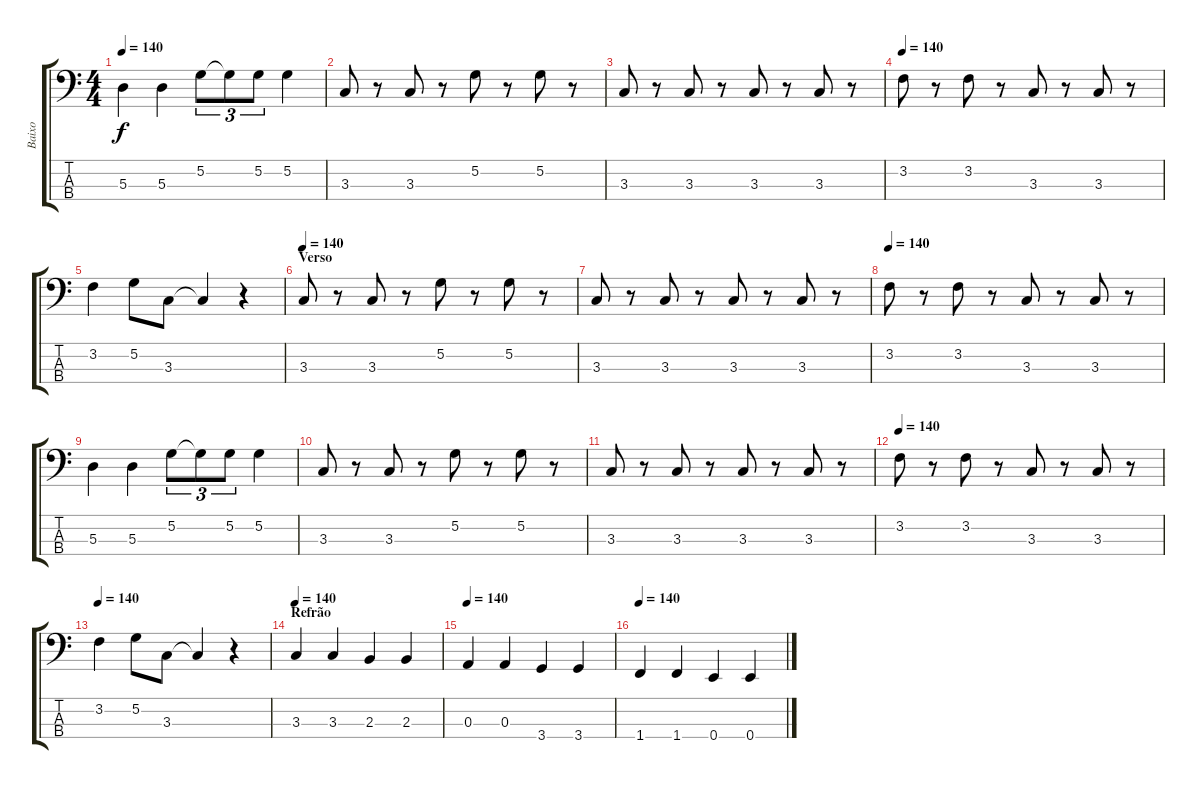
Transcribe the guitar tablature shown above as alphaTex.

\track ("Baixo" "Baixo") {instrument electricbassfinger}
\staff {score tabs}
\tuning (G2 D2 A1 E1) {hide}
\ts (4 4)
\tempo 140
\clef f4
\ks c
5.3.4{dy f} 5.3.4 5.2.8{tu (3 2)} 5.2{t}.8{tu (3 2)} 5.2.8{tu (3 2)} 5.2.4 |
3.3.8 r.8 3.3.8 r.8 5.2.8 r.8 5.2.8 r.8 |
3.3.8 r.8 3.3.8 r.8 3.3.8 r.8 3.3.8 r.8 |
\tempo 140
3.2.8 r.8 3.2.8 r.8 3.3.8 r.8 3.3.8 r.8 |
3.2.4 5.2.8 3.3.8 3.3{t}.4 r.4 |
\section ("" "Verso")
\tempo 140
3.3.8 r.8 3.3.8 r.8 5.2.8 r.8 5.2.8 r.8 |
3.3.8 r.8 3.3.8 r.8 3.3.8 r.8 3.3.8 r.8 |
\tempo 140
3.2.8 r.8 3.2.8 r.8 3.3.8 r.8 3.3.8 r.8 |
5.3.4 5.3.4 5.2.8{tu (3 2)} 5.2{t}.8{tu (3 2)} 5.2.8{tu (3 2)} 5.2.4 |
3.3.8 r.8 3.3.8 r.8 5.2.8 r.8 5.2.8 r.8 |
3.3.8 r.8 3.3.8 r.8 3.3.8 r.8 3.3.8 r.8 |
\tempo 140
3.2.8 r.8 3.2.8 r.8 3.3.8 r.8 3.3.8 r.8 |
\tempo 140
3.2.4 5.2.8 3.3.8 3.3{t}.4 r.4 |
\section ("" "Refrão")
\tempo 140
3.3.4 3.3.4 2.3.4 2.3.4 |
\tempo 140
0.3.4 0.3.4 3.4.4 3.4.4 |
\tempo 140
1.4.4 1.4.4 0.4.4 0.4.4
